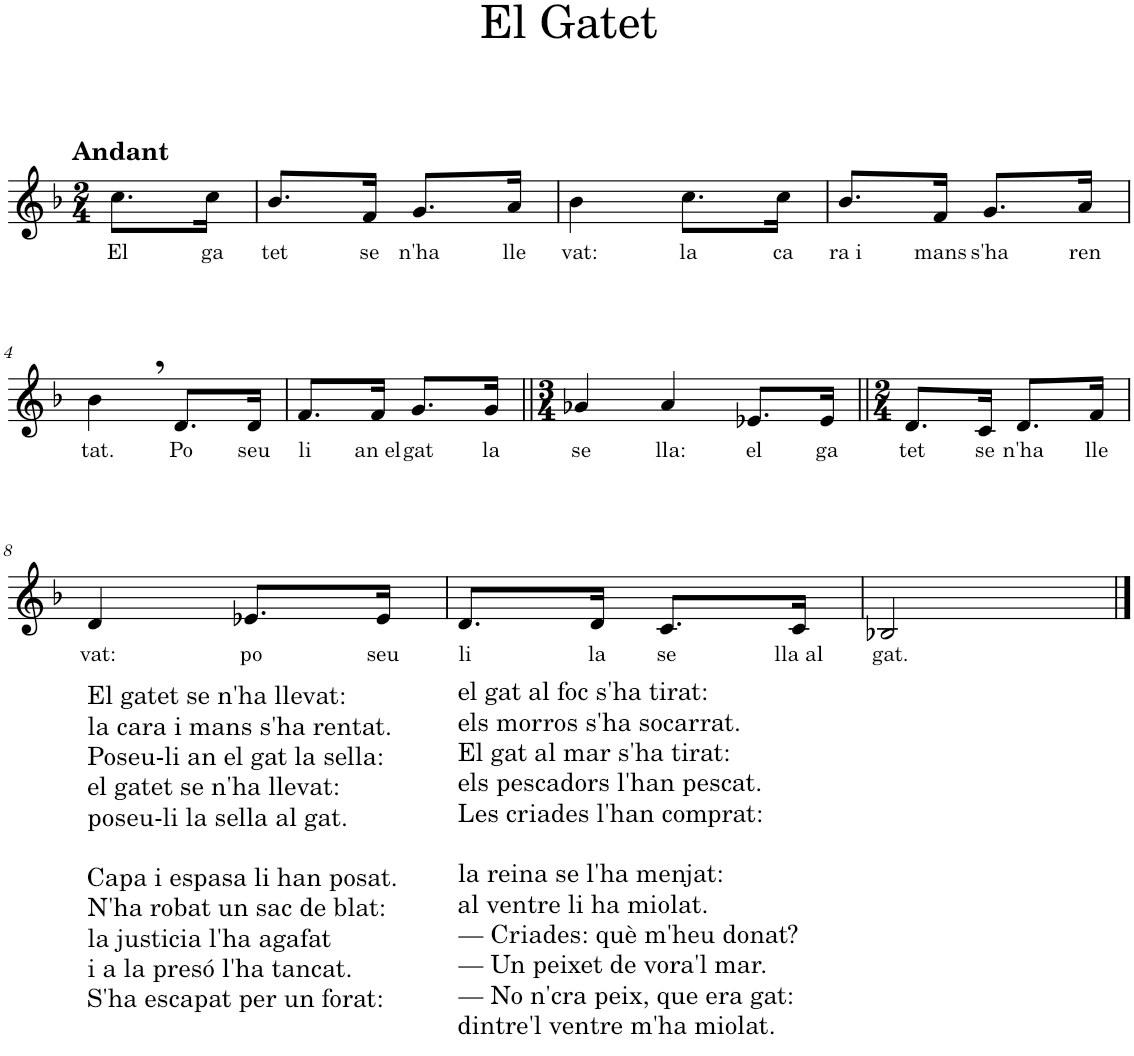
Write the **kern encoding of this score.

**kern	**text
*part1	*part1
*staff1	*staff1
*I"Piano	*
*I'Pno.	*
*clefG2	*
*k[b-]	*
*M2/4	*
=	=
!LO:TX:a:B:t=Andant	!
!	!LO:LY:b
8.cc\L	El
!	!LO:LY:b
16cc\Jk	ga
=1	=1
!	!LO:LY:b
8.b-/L	tet
!	!LO:LY:b
16f/Jk	se
!	!LO:LY:b
8.g/L	n'ha
!	!LO:LY:b
16a/Jk	lle
=2	=2
!	!LO:LY:b
4b-\	vat:
!	!LO:LY:b
8.cc\L	la
!	!LO:LY:b
16cc\Jk	ca
=3	=3
!	!LO:LY:b
8.b-/L	ra i
!	!LO:LY:b
16f/Jk	mans
!	!LO:LY:b
8.g/L	s'ha
!	!LO:LY:b
16a/Jk	ren
!!LO:LB:g=z
=4	=4
!	!LO:LY:b
4b-,\	tat.
!	!LO:LY:b
8.d/L	Po
!	!LO:LY:b
16d/Jk	seu
=5	=5
!	!LO:LY:b
8.f/L	li
!	!LO:LY:b
16f/Jk	an el
!	!LO:LY:b
8.g/L	gat
!	!LO:LY:b
16g/Jk	la
=6||	=6||
*M3/4	*
!	!LO:LY:b
4a-X/	se
!	!LO:LY:b
4a-/	lla:
!	!LO:LY:b
8.e-X/L	el
!	!LO:LY:b
16e-/Jk	ga
=7||	=7||
*M2/4	*
!	!LO:LY:b
8.d/L	tet
!	!LO:LY:b
16c/Jk	se
!	!LO:LY:b
8.d/L	n'ha
!	!LO:LY:b
16f/Jk	lle
!!LO:LB:g=z
=8	=8
!LO:TX:b:t=El gatet se n'ha llevat&colon;	!
!LO:TX:b:t=la cara i mans s'ha rentat.	!
!LO:TX:b:t=Poseu-li an el gat la sella&colon;	!
!LO:TX:b:t=el gatet se n'ha llevat&colon;	!
!LO:TX:b:t=poseu-li la sella al gat.	!
!LO:TX:b:t=Capa i espasa li han posat.	!
!LO:TX:b:t=N'ha robat un sac de blat&colon;	!
!LO:TX:b:t=la justicia l'ha agafat	!
!LO:TX:b:t=i a la presó l'ha tancat.	!
!LO:TX:b:t=S'ha escapat per un forat&colon;	!
!	!LO:LY:b
4d/	vat:
!	!LO:LY:b
8.e-X/L	po
!	!LO:LY:b
16e-/Jk	seu
=9	=9
!LO:TX:b:t=el gat al foc s'ha tirat&colon;	!
!LO:TX:b:t=els morros s'ha socarrat.	!
!LO:TX:b:t=El gat al mar s'ha tirat&colon;	!
!LO:TX:b:t=els pescadors l'han pescat.	!
!LO:TX:b:t=Les criades l'han comprat&colon;	!
!LO:TX:b:t=la reina se l'ha menjat&colon;	!
!LO:TX:b:t=al ventre li ha miolat.	!
!LO:TX:b:t=— Criades&colon; què m'heu donat?	!
!LO:TX:b:t=— Un peixet de vora'l mar.	!
!LO:TX:b:t=— No n'cra peix, que era gat&colon;	!
!LO:TX:b:t=dintre'l ventre m'ha miolat.	!
!	!LO:LY:b
8.d/L	li
!	!LO:LY:b
16d/Jk	la
!	!LO:LY:b
8.c/L	se
!	!LO:LY:b
16c/Jk	lla al
=10	=10
!	!LO:LY:b
2B-X/	gat.
==	==
*-	*-
